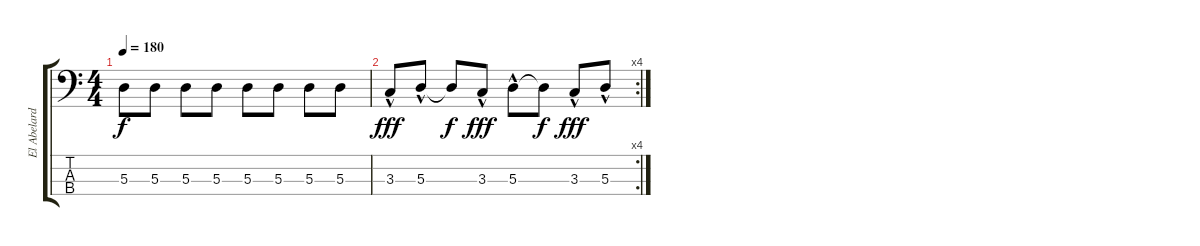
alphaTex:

\track ("El Abelardo" "El Abelard") {instrument electricbassfinger}
\staff {score tabs}
\tuning (G2 D2 A1 E1) {hide}
\ts (4 4)
\tempo 180
\clef f4
\ks c
5.3.8{dy f} 5.3.8 5.3.8 5.3.8 5.3.8 5.3.8 5.3.8 5.3.8 |
\rc 4
3.3{hac}.8{dy fff} 5.3{hac}.8 5.3{t}.8{dy f} 3.3{hac}.8{dy fff} 5.3{hac}.8 5.3{t}.8{dy f} 3.3{hac}.8{dy fff} 5.3{hac}.8
